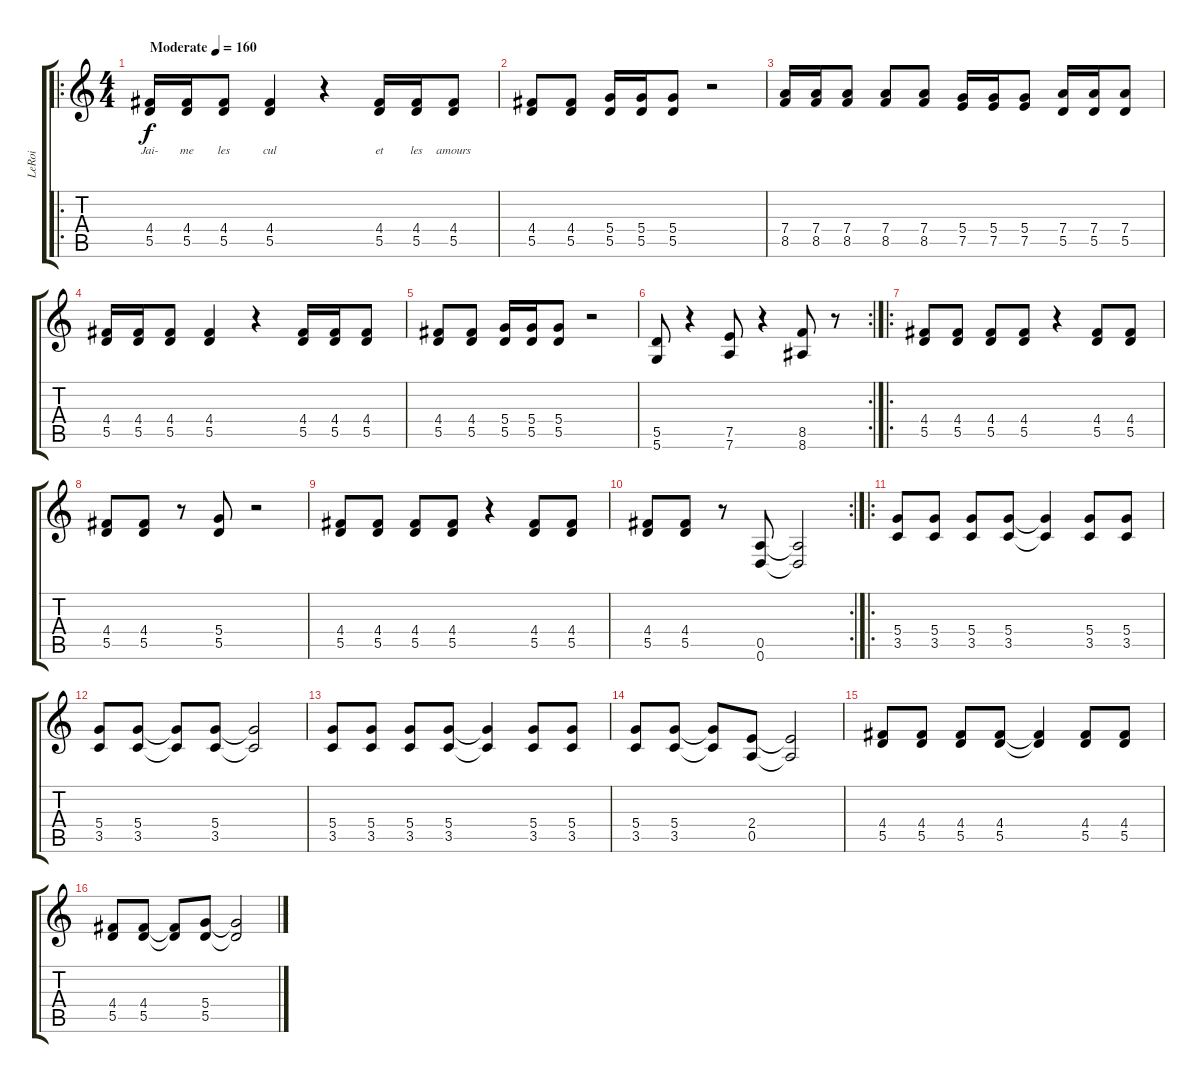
\track ("LeRoi" "LeRoi") {instrument distortionguitar}
\staff {score tabs}
\tuning (E4 B3 G3 D3 A2 D2) {hide}
\ro
\ts (4 4)
\tempo (160 "Moderate")
\clef g2
\ks c
(4.4 5.5).16{lyrics (0 "Jai-") lyrics (1 "") lyrics (2 "") lyrics (3 "") lyrics (4 "") dy f instrument distortionguitar} (4.4 5.5).16{lyrics (0 "me") lyrics (1 "") lyrics (2 "") lyrics (3 "") lyrics (4 "")} (4.4 5.5).8{lyrics (0 "les") lyrics (1 "") lyrics (2 "") lyrics (3 "") lyrics (4 "")} (4.4 5.5).4{lyrics (0 "cul") lyrics (1 "") lyrics (2 "") lyrics (3 "") lyrics (4 "")} r.4 (4.4 5.5).16{lyrics (0 "et") lyrics (1 "") lyrics (2 "") lyrics (3 "") lyrics (4 "")} (4.4 5.5).16{lyrics (0 "les") lyrics (1 "") lyrics (2 "") lyrics (3 "") lyrics (4 "")} (4.4 5.5).8{lyrics (0 "amours") lyrics (1 "") lyrics (2 "") lyrics (3 "") lyrics (4 "")} |
(4.4 5.5).8 (4.4 5.5).8 (5.4 5.5).16 (5.4 5.5).16 (5.4 5.5).8 r.2 |
(7.4 8.5).16 (7.4 8.5).16 (7.4 8.5).8 (7.4 8.5).8 (7.4 8.5).8 (5.4 7.5).16 (5.4 7.5).16 (5.4 7.5).8 (7.4 5.5).16 (7.4 5.5).16 (7.4 5.5).8 |
(4.4 5.5).16 (4.4 5.5).16 (4.4 5.5).8 (4.4 5.5).4 r.4 (4.4 5.5).16 (4.4 5.5).16 (4.4 5.5).8 |
(4.4 5.5).8 (4.4 5.5).8 (5.4 5.5).16 (5.4 5.5).16 (5.4 5.5).8 r.2 |
\rc 2
(5.5 5.6).8 r.4 (7.5 7.6).8 r.4 (8.5 8.6).8 r.8 |
\ro
(4.4 5.5).8 (4.4 5.5).8 (4.4 5.5).8 (4.4 5.5).8 r.4 (4.4 5.5).8 (4.4 5.5).8 |
(4.4 5.5).8 (4.4 5.5).8 r.8 (5.4 5.5).8 r.2 |
(4.4 5.5).8 (4.4 5.5).8 (4.4 5.5).8 (4.4 5.5).8 r.4 (4.4 5.5).8 (4.4 5.5).8 |
\rc 2
(4.4 5.5).8 (4.4 5.5).8 r.8 (0.5 0.6).8 (0.5{t} 0.6{t}).2 |
\ro
(5.4 3.5).8 (5.4 3.5).8 (5.4 3.5).8 (5.4 3.5).8 (5.4{t} 3.5{t}).4 (5.4 3.5).8 (5.4 3.5).8 |
(5.4 3.5).8 (5.4 3.5).8 (5.4{t} 3.5{t}).8 (5.4 3.5).8 (5.4{t} 3.5{t}).2 |
(5.4 3.5).8 (5.4 3.5).8 (5.4 3.5).8 (5.4 3.5).8 (5.4{t} 3.5{t}).4 (5.4 3.5).8 (5.4 3.5).8 |
(5.4 3.5).8 (5.4 3.5).8 (5.4{t} 3.5{t}).8 (2.4 0.5).8 (2.4{t} 0.5{t}).2 |
(4.4 5.5).8 (4.4 5.5).8 (4.4 5.5).8 (4.4 5.5).8 (4.4{t} 5.5{t}).4 (4.4 5.5).8 (4.4 5.5).8 |
(4.4 5.5).8 (4.4 5.5).8 (4.4{t} 5.5{t}).8 (5.4 5.5).8 (5.4{t} 5.5{t}).2
